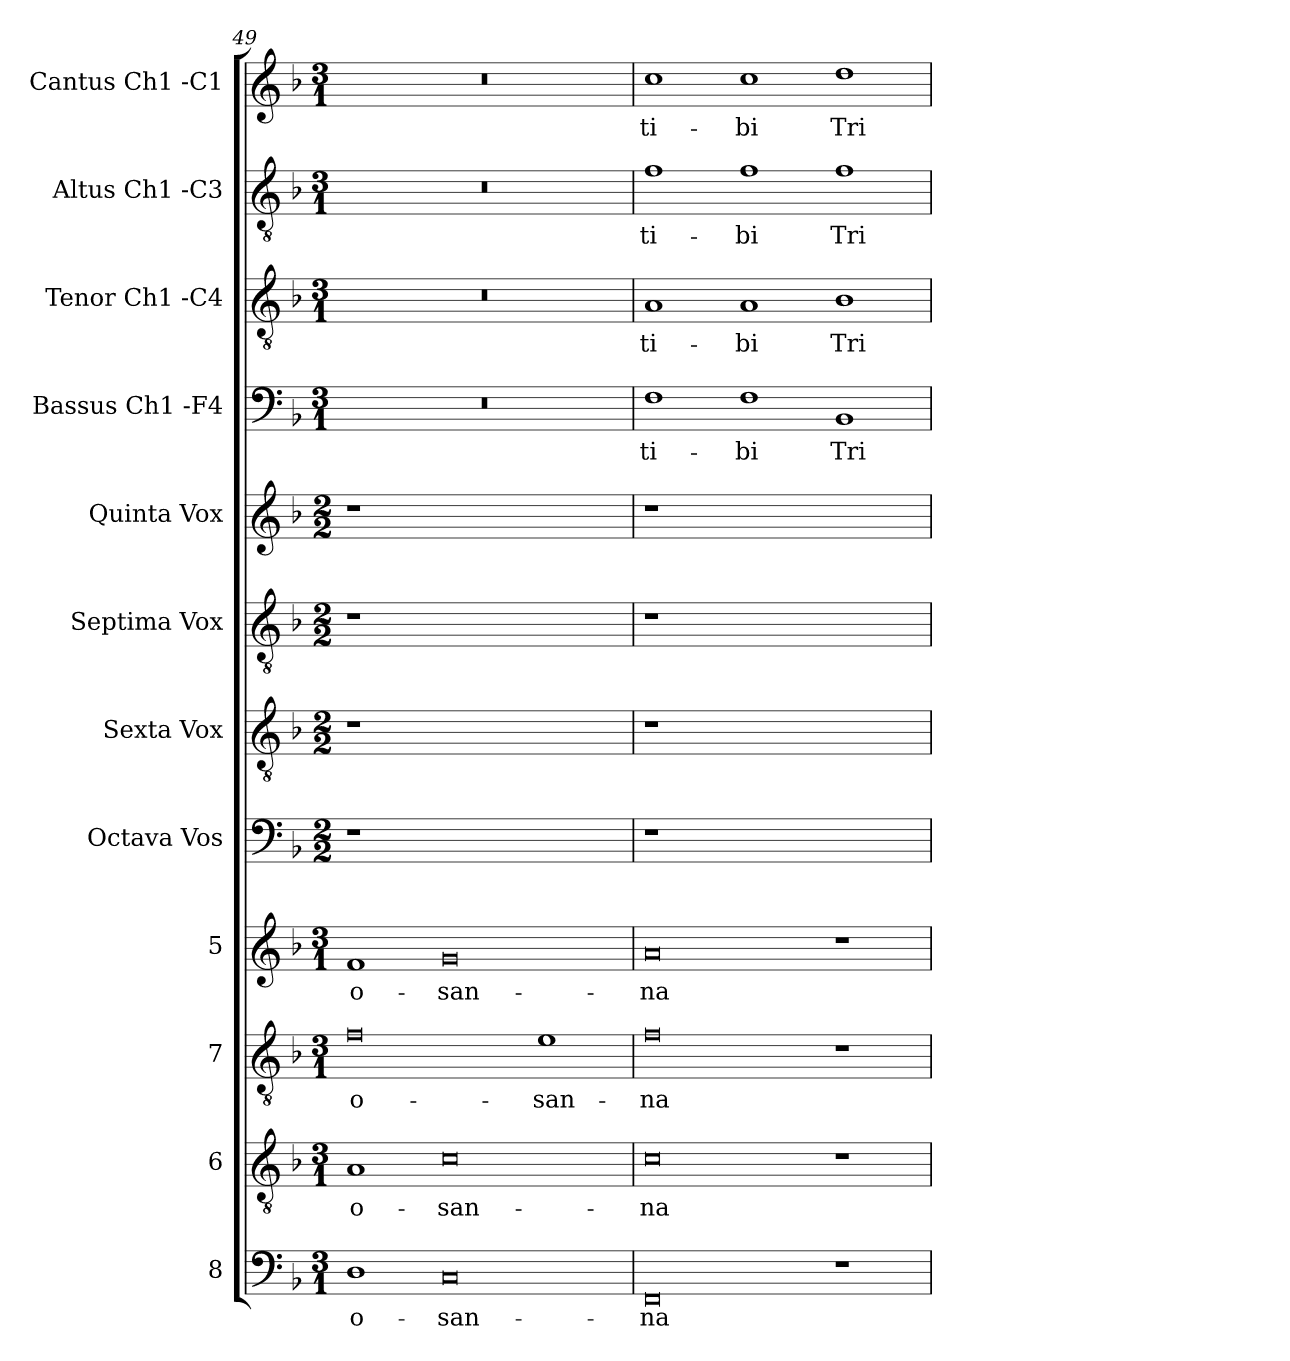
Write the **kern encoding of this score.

**kern	**text	**kern	**text	**kern	**text	**kern	**text	**kern	**kern	**kern	**kern	**kern	**text	**kern	**text	**kern	**text	**kern	**text
*part12	*part12	*part11	*part11	*part10	*part10	*part9	*part9	*part8	*part7	*part6	*part5	*part4	*part4	*part3	*part3	*part2	*part2	*part1	*part1
*staff12	*staff12	*staff11	*staff11	*staff10	*staff10	*staff9	*staff9	*staff8	*staff7	*staff6	*staff5	*staff4	*staff4	*staff3	*staff3	*staff2	*staff2	*staff1	*staff1
*I"8	*	*I"6	*	*I"7	*	*I"5	*	*I"Octava  Vos	*I"Sexta  Vox	*I"Septima  Vox	*I"Quinta  Vox	*I"Bassus  Ch1 -F4	*	*I"Tenor  Ch1 -C4	*	*I"Altus  Ch1 -C3	*	*I"Cantus  Ch1 -C1	*
*	*	*	*	*	*	*	*	*	*	*	*	*I'B	*	*I'T	*	*I'A	*	*I'C	*
*clefF4	*	*clefGv2	*	*clefGv2	*	*clefG2	*	*clefF4	*clefGv2	*clefGv2	*clefG2	*clefF4	*	*clefGv2	*	*clefGv2	*	*clefG2	*
*k[b-]	*	*k[b-]	*	*k[b-]	*	*k[b-]	*	*k[b-]	*k[b-]	*k[b-]	*k[b-]	*k[b-]	*	*k[b-]	*	*k[b-]	*	*k[b-]	*
*F:	*	*F:	*	*F:	*	*F:	*	*F:	*F:	*F:	*F:	*F:	*	*F:	*	*F:	*	*F:	*
*M3/1	*	*M3/1	*	*M3/1	*	*M3/1	*	*M2/2	*M2/2	*M2/2	*M2/2	*M3/1	*	*M3/1	*	*M3/1	*	*M3/1	*
=49	=49	=49	=49	=49	=49	=49	=49	=49	=49	=49	=49	=49	=49	=49	=49	=49	=49	=49	=49
!	!LO:LY:b:cj	!	!LO:LY:b:cj	!	!LO:LY:b:cj	!	!LO:LY:b:cj	!	!	!	!	!	!	!	!	!	!	!	!
1D	-o-	1A	-o-	0f	-o-	1f	-o-	1r	1r	1r	1r	0.r	.	0.r	.	0.r	.	0.r	.
!	!LO:LY:b:cj	!	!LO:LY:b:cj	!	!	!	!LO:LY:b:cj	!	!	!	!	!	!	!	!	!	!	!	!
0C	-san-	0c	-san-	.	.	0g	-san-	0ryy	0ryy	0ryy	0ryy	.	.	.	.	.	.	.	.
!	!	!	!	!	!LO:LY:b:cj	!	!	!	!	!	!	!	!	!	!	!	!	!	!
.	.	.	.	1e	-san-	.	.	.	.	.	.	.	.	.	.	.	.	.	.
=50	=50	=50	=50	=50	=50	=50	=50	=50	=50	=50	=50	=50	=50	=50	=50	=50	=50	=50	=50
!	!LO:LY:b:cj	!	!LO:LY:b:cj	!	!LO:LY:b:cj	!	!LO:LY:b:cj	!	!	!	!	!	!LO:LY:b:cj	!	!LO:LY:b:cj	!	!LO:LY:b:cj	!	!LO:LY:b:cj
0FF	-na	0c	-na	0f	-na	0a	-na	1r	1r	1r	1r	1F	ti-	1A	ti-	1f	ti-	1cc	ti-
!	!	!	!	!	!	!	!	!	!	!	!	!	!LO:LY:b:cj	!	!LO:LY:b:cj	!	!LO:LY:b:cj	!	!LO:LY:b:cj
.	.	.	.	.	.	.	.	0ryy	0ryy	0ryy	0ryy	1F	-bi	1A	-bi	1f	-bi	1cc	-bi
!	!	!	!	!	!	!	!	!	!	!	!	!	!LO:LY:b:cj	!	!LO:LY:b:cj	!	!LO:LY:b:cj	!	!LO:LY:b:cj
1r	.	1r	.	1r	.	1r	.	.	.	.	.	1BB-	Tri-	1B-	Tri-	1f	Tri-	1dd	Tri-
=	=	=	=	=	=	=	=	=	=	=	=	=	=	=	=	=	=	=	=
*-	*-	*-	*-	*-	*-	*-	*-	*-	*-	*-	*-	*-	*-	*-	*-	*-	*-	*-	*-
